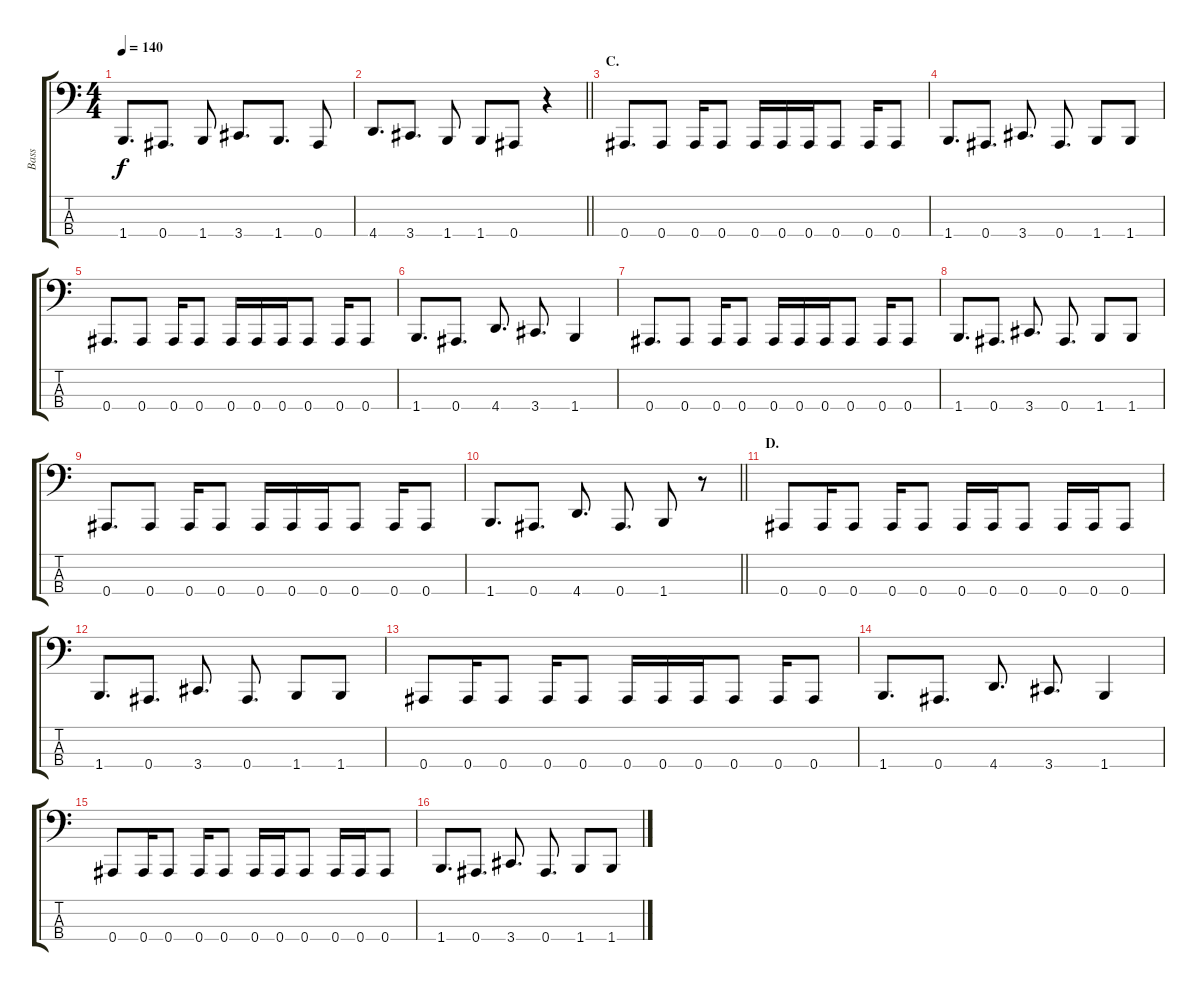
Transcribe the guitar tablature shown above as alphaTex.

\track ("Bass" "Bass") {instrument electricbasspick}
\staff {score tabs}
\tuning (Eb2 Bb1 F1 Bb0) {hide}
\ts (4 4)
\tempo 140
\clef f4
\ks c
1.4.8{d dy f} 0.4.8{d} 1.4.8 3.4.8{d} 1.4.8{d} 0.4.8 |
\barLineRight lightlight
4.4.8{d} 3.4.8{d} 1.4.8 1.4.8 0.4.8 r.4 |
\section ("" "C.")
0.4.8{d} 0.4.8 0.4.16 0.4.8 0.4.16 0.4.16 0.4.16 0.4.8 0.4.16 0.4.8 |
1.4.8{d} 0.4.8{d} 3.4.8{d} 0.4.8{d} 1.4.8 1.4.8 |
0.4.8{d} 0.4.8 0.4.16 0.4.8 0.4.16 0.4.16 0.4.16 0.4.8 0.4.16 0.4.8 |
1.4.8{d} 0.4.8{d} 4.4.8{d} 3.4.8{d} 1.4.4 |
0.4.8{d} 0.4.8 0.4.16 0.4.8 0.4.16 0.4.16 0.4.16 0.4.8 0.4.16 0.4.8 |
1.4.8{d} 0.4.8{d} 3.4.8{d} 0.4.8{d} 1.4.8 1.4.8 |
0.4.8{d} 0.4.8 0.4.16 0.4.8 0.4.16 0.4.16 0.4.16 0.4.8 0.4.16 0.4.8 |
\barLineRight lightlight
1.4.8{d} 0.4.8{d} 4.4.8{d} 0.4.8{d} 1.4.8 r.8 |
\section ("" "D.")
0.4.8 0.4.16 0.4.8 0.4.16 0.4.8 0.4.16 0.4.16 0.4.8 0.4.16 0.4.16 0.4.8 |
1.4.8{d} 0.4.8{d} 3.4.8{d} 0.4.8{d} 1.4.8 1.4.8 |
0.4.8 0.4.16 0.4.8 0.4.16 0.4.8 0.4.16 0.4.16 0.4.16 0.4.8 0.4.16 0.4.8 |
1.4.8{d} 0.4.8{d} 4.4.8{d} 3.4.8{d} 1.4.4 |
0.4.8 0.4.16 0.4.8 0.4.16 0.4.8 0.4.16 0.4.16 0.4.8 0.4.16 0.4.16 0.4.8 |
1.4.8{d} 0.4.8{d} 3.4.8{d} 0.4.8{d} 1.4.8 1.4.8
